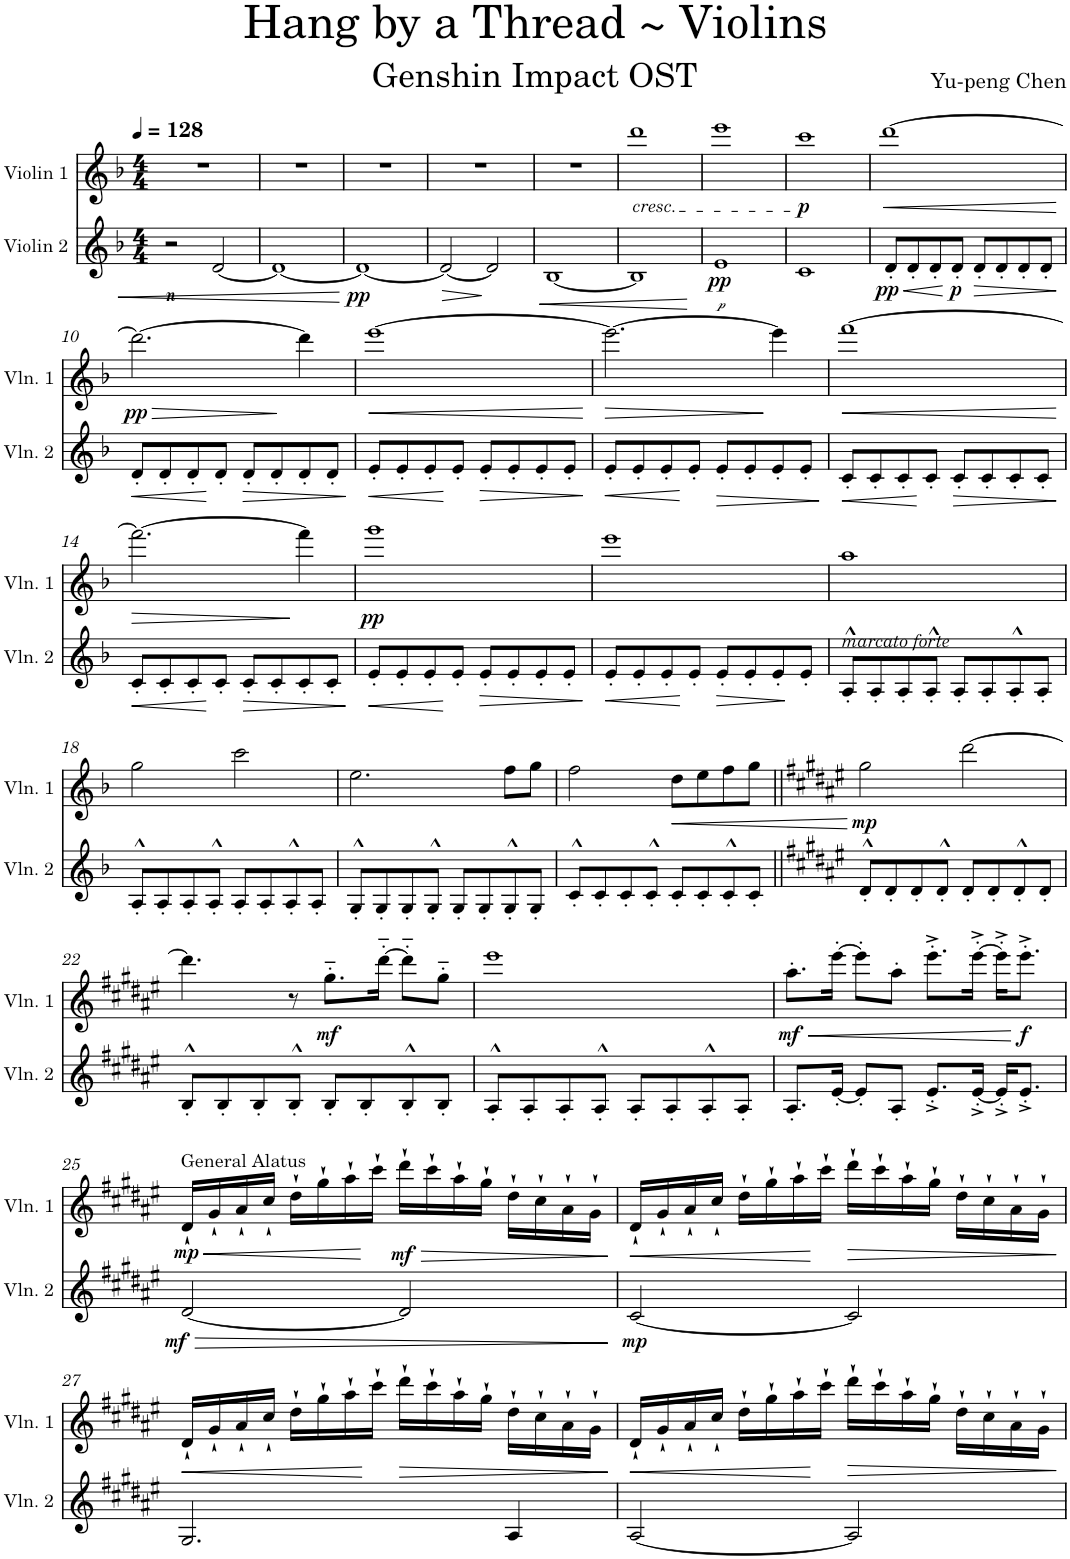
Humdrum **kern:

**kern	**dynam	**kern	**dynam
*part2	*part2	*part1	*part1
*staff2	*staff2	*staff1	*staff1
*I"Violin 2	*	*I"Violin 1	*
*I'Vln. 2	*	*I'Vln. 1	*
*clefG2	*	*clefG2	*
*k[b-]	*	*k[b-]	*
*M4/4	*	*M4/4	*
*MM128	*	*MM128	*
=1	=1	=1	=1
!	!LO:HP:b	!	!
!	!LO:DY:n=1:b	!	!
2r	< other-dynamics	1r	.
[2d/	.	.	.
=2	=2	=2	=2
1d_	.	1r	.
.	[	.	.
=3	=3	=3	=3
!	!LO:DY:b	!	!
1d_	pp	1r	.
=4	=4	=4	=4
!	!LO:HP:b	!	!
2d/_	>	1r	.
2d/]	]	.	.
=5	=5	=5	=5
!	!LO:HP:b	!	!
[1B-	<	1r	.
=6	=6	=6	=6
!	!	!LO:TX:b:i:t=cresc.	!
1B-]	.	1ddd	.
.	[	.	.
=7	=7	=7	=7
!	!LO:DY:b	!	!
!	!LO:DY:n=1:b	!	!
1e	p pp	1eee	.
=8	=8	=8	=8
!	!	!	!LO:DY:b
1c	.	1ccc	p
=9	=9	=9	=9
!	!LO:HP:b	!	!LO:HP:b
!	!LO:DY:n=1:b	!	!
8d'/L	< pp	[1ddd	<
8d'/	.	.	.
8d'/	.	.	.
!	!LO:DY:n=2:b	!	!
8d'/J	[ p	.	.
!	!LO:HP:b	!	!
8d'/L	>	.	.
8d'/	.	.	.
8d'/	.	.	.
8d'/J	.	.	.
.	]	.	[
!!LO:LB:g=z
=10	=10	=10	=10
!	!LO:HP:b	!	!LO:HP:b
!	!	!	!LO:DY:n=1:b
8d'/L	<	2.ddd\_	> pp
8d'/	.	.	.
8d'/	.	.	.
8d'/J	[	.	.
!	!LO:HP:b	!	!
8d'/L	>	.	.
8d'/	.	.	.
8d'/	.	4ddd\]	]
8d'/J	.	.	.
.	]	.	.
=11	=11	=11	=11
!	!LO:HP:b	!	!LO:HP:b
8e'/L	<	[1eee	<
8e'/	.	.	.
8e'/	.	.	.
8e'/J	[	.	.
!	!LO:HP:b	!	!
8e'/L	>	.	.
8e'/	.	.	.
8e'/	.	.	.
8e'/J	.	.	.
.	]	.	[
=12	=12	=12	=12
!	!LO:HP:b	!	!LO:HP:b
8e'/L	<	2.eee\_	>
8e'/	.	.	.
8e'/	.	.	.
8e'/J	[	.	.
!	!LO:HP:b	!	!
8e'/L	>	.	.
8e'/	.	.	.
8e'/	.	4eee\]	]
8e'/J	.	.	.
.	]	.	.
=13	=13	=13	=13
!	!LO:HP:b	!	!LO:HP:b
8c'/L	<	[1fff	<
8c'/	.	.	.
8c'/	.	.	.
8c'/J	[	.	.
!	!LO:HP:b	!	!
8c'/L	>	.	.
8c'/	.	.	.
8c'/	.	.	.
8c'/J	.	.	.
.	]	.	[
!!LO:LB:g=z
=14	=14	=14	=14
!	!LO:HP:b	!	!LO:HP:b
8c'/L	<	2.fff\_	>
8c'/	.	.	.
8c'/	.	.	.
8c'/J	[	.	.
!	!LO:HP:b	!	!
8c'/L	>	.	.
8c'/	.	.	.
8c'/	.	4fff\]	]
8c'/J	.	.	.
.	]	.	.
=15	=15	=15	=15
!	!LO:HP:b	!	!LO:DY:b
8e'/L	<	1ggg	pp
8e'/	.	.	.
8e'/	.	.	.
8e'/J	[	.	.
!	!LO:HP:b	!	!
8e'/L	>	.	.
8e'/	.	.	.
8e'/	.	.	.
8e'/J	.	.	.
.	]	.	.
=16	=16	=16	=16
!	!LO:HP:b	!	!
8e'/L	<	1eee	.
8e'/	.	.	.
8e'/	.	.	.
8e'/J	[	.	.
!	!LO:HP:b	!	!
8e'/L	>	.	.
8e'/	.	.	.
8e'/	.	.	.
8e'/J	]	.	.
=17	=17	=17	=17
!LO:TX:b:i:t=marcato forte	!	!	!
8A'^^/L	.	1aa	.
8A'/	.	.	.
8A'/	.	.	.
8A'^^/J	.	.	.
8A'/L	.	.	.
8A'/	.	.	.
8A'^^/	.	.	.
8A'/J	.	.	.
!!LO:LB:g=z
=18	=18	=18	=18
8A'^^/L	.	2gg\	.
8A'/	.	.	.
8A'/	.	.	.
8A'^^/J	.	.	.
8A'/L	.	2ccc\	.
8A'/	.	.	.
8A'^^/	.	.	.
8A'/J	.	.	.
=19	=19	=19	=19
8G'^^/L	.	2.ee\	.
8G'/	.	.	.
8G'/	.	.	.
8G'^^/J	.	.	.
8G'/L	.	.	.
8G'/	.	.	.
8G'^^/	.	8ff\L	.
8G'/J	.	8gg\J	.
=20	=20	=20	=20
8c'^^/L	.	2ff\	.
8c'/	.	.	.
8c'/	.	.	.
8c'^^/J	.	.	.
!	!	!	!LO:HP:b
8c'/L	.	8dd\L	<
8c'/	.	8ee\	.
8c'^^/	.	8ff\	.
8c'/J	.	8gg\J	.
.	.	.	[
=21||	=21||	=21||	=21||
*k[f#c#g#d#a#e#]	*	*k[f#c#g#d#a#e#]	*
!	!	!	!LO:DY:b
8d#'^^/L	.	2gg#\	mp
8d#'/	.	.	.
8d#'/	.	.	.
8d#'^^/J	.	.	.
8d#'/L	.	[2ddd#\	.
8d#'/	.	.	.
8d#'^^/	.	.	.
8d#'/J	.	.	.
!!LO:LB:g=z
=22	=22	=22	=22
8B'^^/L	.	4.ddd#\]	.
8B'/	.	.	.
8B'/	.	.	.
8B'^^/J	.	8r	.
!	!	!	!LO:DY:b
8B'/L	.	8.gg#'~\L	mf
8B'/	.	.	.
.	.	[16ddd#'~\Jk	.
8B'^^/	.	8ddd#'~\L]	.
8B'/J	.	8gg#'~\J	.
=23	=23	=23	=23
8A#'^^/L	.	1eee#	.
8A#'/	.	.	.
8A#'/	.	.	.
8A#'^^/J	.	.	.
8A#'/L	.	.	.
8A#'/	.	.	.
8A#'^^/	.	.	.
8A#'/J	.	.	.
=24	=24	=24	=24
!	!	!	!LO:HP:b
!	!	!	!LO:DY:n=1:b
8.A#'/L	.	8.aa#'\L	< mf
[16e#'/Jk	.	[16eee#'\Jk	.
8e#'/L]	.	8eee#'\L]	.
8A#'/J	.	8aa#'\J	.
8.e#'^/L	.	8.eee#'^\L	.
[16e#'^/Jk	.	[16eee#'^\Jk	.
16e#'^/KL]	.	16eee#'^\KL]	.
!	!	!	!LO:DY:n=2:b
8.e#'^/J	.	8.eee#'^\J	[ f
!!LO:LB:g=z
=25	=25	=25	=25
!	!	!LO:TX:a:t=General Alatus	!
!	!LO:HP:b	!	!LO:HP:b
!	!LO:DY:n=1:b	!	!LO:DY:n=1:b
[2d#/	> mf	16d#`/LL	< mp
.	.	16g#`/	.
.	.	16a#`/	.
.	.	16cc#`/JJ	.
.	.	16dd#`\LL	.
.	.	16gg#`\	.
.	.	16aa#`\	.
.	.	16ccc#`\JJ	[
!	!	!	!LO:HP:b
!	!	!	!LO:DY:n=2:b
2d#/]	.	16ddd#`\LL	> mf
.	.	16ccc#`\	.
.	.	16aa#`\	.
.	.	16gg#`\JJ	.
.	.	16dd#`\LL	.
.	.	16cc#`\	.
.	.	16a#`\	.
.	.	16g#`\JJ	.
.	]	.	]
=26	=26	=26	=26
!	!LO:DY:b	!	!LO:HP:b
[2c#/	mp	16d#`/LL	<
.	.	16g#`/	.
.	.	16a#`/	.
.	.	16cc#`/JJ	.
.	.	16dd#`\LL	.
.	.	16gg#`\	.
.	.	16aa#`\	.
.	.	16ccc#`\JJ	[
!	!	!	!LO:HP:b
2c#/]	.	16ddd#`\LL	>
.	.	16ccc#`\	.
.	.	16aa#`\	.
.	.	16gg#`\JJ	.
.	.	16dd#`\LL	.
.	.	16cc#`\	.
.	.	16a#`\	.
.	.	16g#`\JJ	.
.	.	.	]
!!LO:LB:g=z
=27	=27	=27	=27
!	!	!	!LO:HP:b
2.G#/	.	16d#`/LL	<
.	.	16g#`/	.
.	.	16a#`/	.
.	.	16cc#`/JJ	.
.	.	16dd#`\LL	.
.	.	16gg#`\	.
.	.	16aa#`\	.
.	.	16ccc#`\JJ	[
!	!	!	!LO:HP:b
.	.	16ddd#`\LL	>
.	.	16ccc#`\	.
.	.	16aa#`\	.
.	.	16gg#`\JJ	.
4A#/	.	16dd#`\LL	.
.	.	16cc#`\	.
.	.	16a#`\	.
.	.	16g#`\JJ	.
.	.	.	]
=28	=28	=28	=28
!	!	!	!LO:HP:b
[2A#/	.	16d#`/LL	<
.	.	16g#`/	.
.	.	16a#`/	.
.	.	16cc#`/JJ	.
.	.	16dd#`\LL	.
.	.	16gg#`\	.
.	.	16aa#`\	.
.	.	16ccc#`\JJ	[
!	!	!	!LO:HP:b
2A#/]	.	16ddd#`\LL	>
.	.	16ccc#`\	.
.	.	16aa#`\	.
.	.	16gg#`\JJ	.
.	.	16dd#`\LL	.
.	.	16cc#`\	.
.	.	16a#`\	.
.	.	16g#`\JJ	.
.	.	.	]
=	=	=	=
*-	*-	*-	*-
